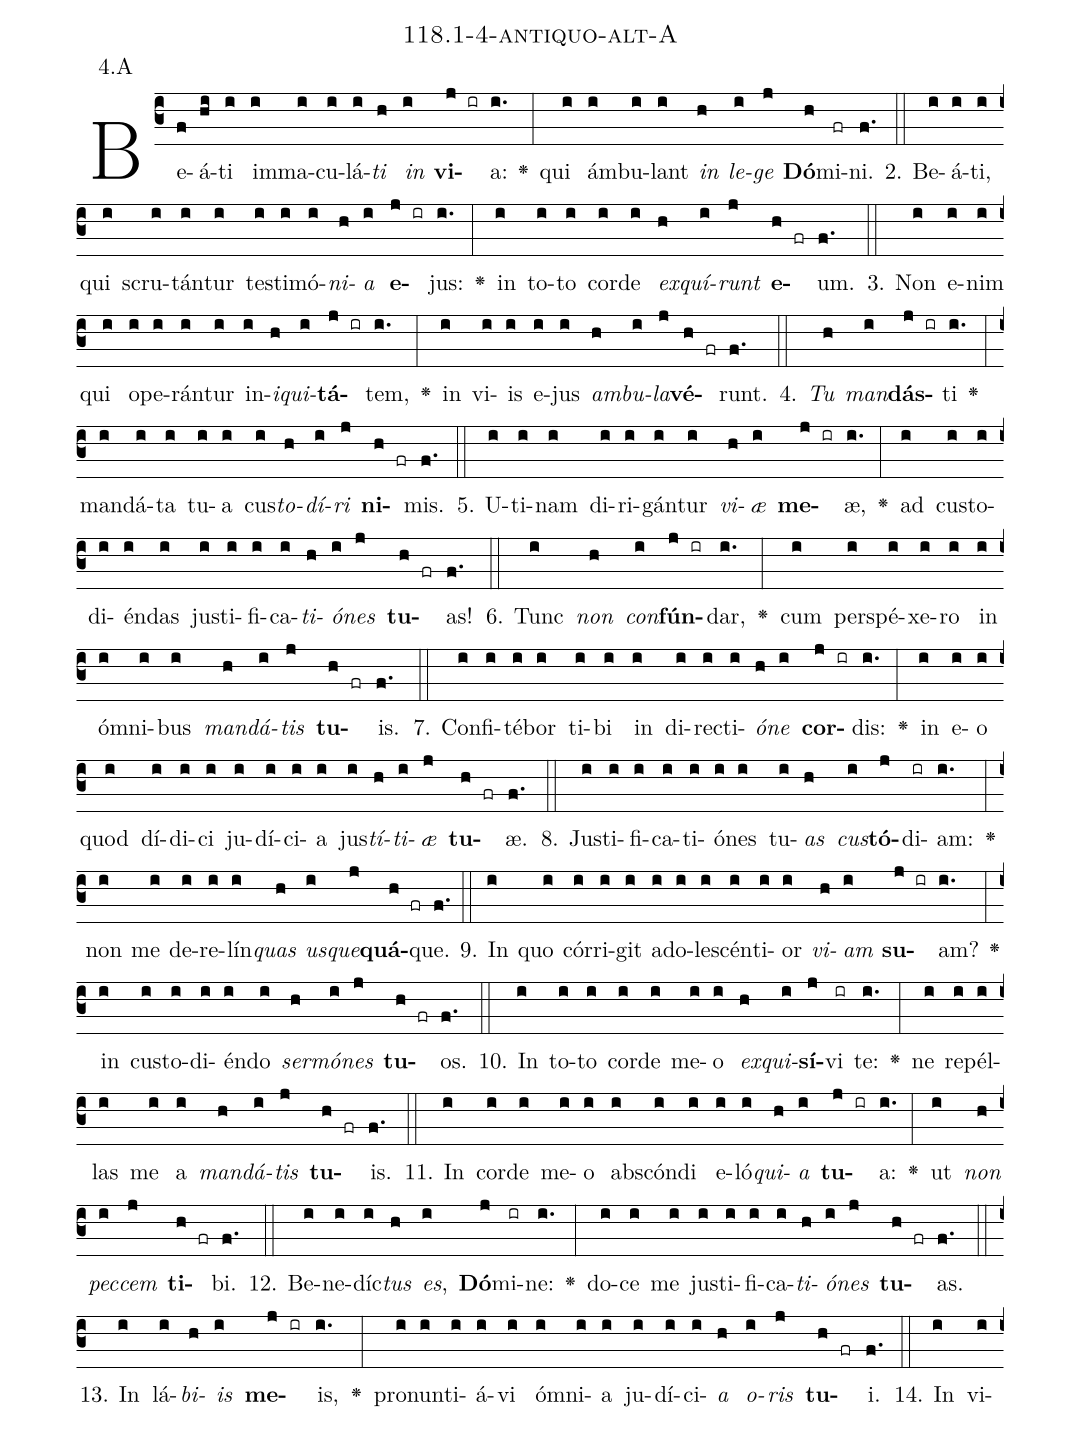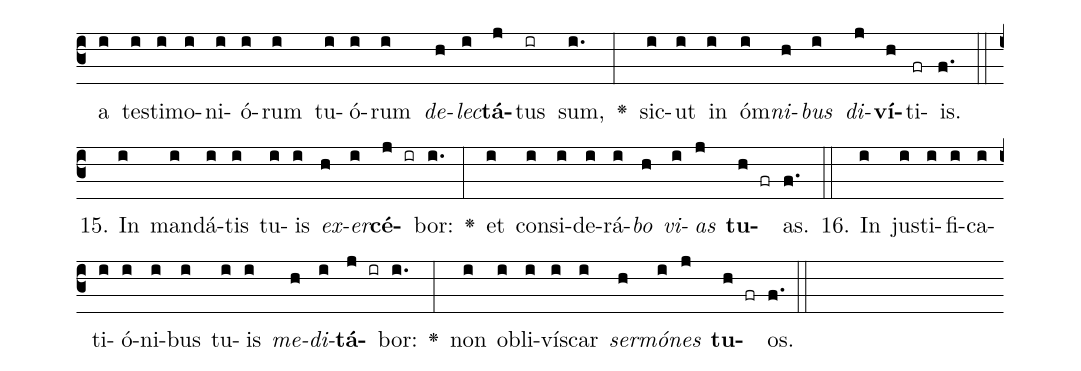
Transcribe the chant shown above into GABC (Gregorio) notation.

name: 118.1-4-antiquo-alt-A;
annotation: 4.A;
%%
(c3)Be(f)á(hi)ti(i) im(i)ma(i)cu(i)lá(i)<i>ti</i>(h) <i>in</i>(i) <b>vi</b>(j ir)a:(i.) <v>\greheightstar</v>(:) qui(i) ám(i)bu(i)lant(i) <i>in</i>(h) <i>le</i>(i)<i>ge</i>(j) <b>Dó</b>(h)mi(fr)ni.(f.) (::)
2. Be(i)á(i)ti,(i) qui(i) scru(i)tán(i)tur(i) tes(i)ti(i)mó(i)<i>ni</i>(h)<i>a</i>(i) <b>e</b>(j ir)jus:(i.) <v>\greheightstar</v>(:) in(i) to(i)to(i) cor(i)de(i) <i>ex</i>(h)<i>quí</i>(i)<i>runt</i>(j) <b>e</b>(h fr)um.(f.) (::)
3. Non(i) e(i)nim(i) qui(i) o(i)pe(i)rán(i)tur(i) in(i)<i>i</i>(h)<i>qui</i>(i)<b>tá</b>(j ir)tem,(i.) <v>\greheightstar</v>(:) in(i) vi(i)is(i) e(i)jus(i) <i>am</i>(h)<i>bu</i>(i)<i>la</i>(j)<b>vé</b>(h fr)runt.(f.) (::)
4. <i>Tu</i>(h) <i>man</i>(i)<b>dás</b>(j ir)ti(i.) <v>\greheightstar</v>(:) man(i)dá(i)ta(i) tu(i)a(i) cus(i)<i>to</i>(h)<i>dí</i>(i)<i>ri</i>(j) <b>ni</b>(h fr)mis.(f.) (::)
5. U(i)ti(i)nam(i) di(i)ri(i)gán(i)tur(i) <i>vi</i>(h)<i>æ</i>(i) <b>me</b>(j ir)æ,(i.) <v>\greheightstar</v>(:) ad(i) cus(i)to(i)di(i)én(i)das(i) jus(i)ti(i)fi(i)ca(i)<i>ti</i>(h)<i>ó</i>(i)<i>nes</i>(j) <b>tu</b>(h fr)as!(f.) (::)
6. Tunc(i) <i>non</i>(h) <i>con</i>(i)<b>fún</b>(j ir)dar,(i.) <v>\greheightstar</v>(:) cum(i) per(i)spé(i)xe(i)ro(i) in(i) óm(i)ni(i)bus(i) <i>man</i>(h)<i>dá</i>(i)<i>tis</i>(j) <b>tu</b>(h fr)is.(f.) (::)
7. Con(i)fi(i)té(i)bor(i) ti(i)bi(i) in(i) di(i)rec(i)ti(i)<i>ó</i>(h)<i>ne</i>(i) <b>cor</b>(j ir)dis:(i.) <v>\greheightstar</v>(:) in(i) e(i)o(i) quod(i) dí(i)di(i)ci(i) ju(i)dí(i)ci(i)a(i) jus(i)<i>tí</i>(h)<i>ti</i>(i)<i>æ</i>(j) <b>tu</b>(h fr)æ.(f.) (::)
8. Jus(i)ti(i)fi(i)ca(i)ti(i)ó(i)nes(i) tu(i)<i>as</i>(h) <i>cus</i>(i)<b>tó</b>(j)di(ir)am:(i.) <v>\greheightstar</v>(:) non(i) me(i) de(i)re(i)lín(i)<i>quas</i>(h) <i>us</i>(i)<i>que</i>(j)<b>quá</b>(h fr)que.(f.) (::)
9. In(i) quo(i) cór(i)ri(i)git(i) ad(i)o(i)le(i)scén(i)ti(i)or(i) <i>vi</i>(h)<i>am</i>(i) <b>su</b>(j ir)am?(i.) <v>\greheightstar</v>(:) in(i) cus(i)to(i)di(i)én(i)do(i) <i>ser</i>(h)<i>mó</i>(i)<i>nes</i>(j) <b>tu</b>(h fr)os.(f.) (::)
10. In(i) to(i)to(i) cor(i)de(i) me(i)o(i) <i>ex</i>(h)<i>qui</i>(i)<b>sí</b>(j)vi(ir) te:(i.) <v>\greheightstar</v>(:) ne(i) re(i)pél(i)las(i) me(i) a(i) <i>man</i>(h)<i>dá</i>(i)<i>tis</i>(j) <b>tu</b>(h fr)is.(f.) (::)
11. In(i) cor(i)de(i) me(i)o(i) abs(i)cón(i)di(i) e(i)ló(i)<i>qui</i>(h)<i>a</i>(i) <b>tu</b>(j ir)a:(i.) <v>\greheightstar</v>(:) ut(i) <i>non</i>(h) <i>pec</i>(i)<i>cem</i>(j) <b>ti</b>(h fr)bi.(f.) (::)
12. Be(i)ne(i)díc(i)<i>tus</i>(h) <i>es</i>,(i) <b>Dó</b>(j)mi(ir)ne:(i.) <v>\greheightstar</v>(:) do(i)ce(i) me(i) jus(i)ti(i)fi(i)ca(i)<i>ti</i>(h)<i>ó</i>(i)<i>nes</i>(j) <b>tu</b>(h fr)as.(f.) (::)
13. In(i) lá(i)<i>bi</i>(h)<i>is</i>(i) <b>me</b>(j ir)is,(i.) <v>\greheightstar</v>(:) pro(i)nun(i)ti(i)á(i)vi(i) óm(i)ni(i)a(i) ju(i)dí(i)ci(i)<i>a</i>(h) <i>o</i>(i)<i>ris</i>(j) <b>tu</b>(h fr)i.(f.) (::)
14. In(i) vi(i)a(i) tes(i)ti(i)mo(i)ni(i)ó(i)rum(i) tu(i)ó(i)rum(i) <i>de</i>(h)<i>lec</i>(i)<b>tá</b>(j)tus(ir) sum,(i.) <v>\greheightstar</v>(:) sic(i)ut(i) in(i) óm(i)<i>ni</i>(h)<i>bus</i>(i) <i>di</i>(j)<b>ví</b>(h)ti(fr)is.(f.) (::)
15. In(i) man(i)dá(i)tis(i) tu(i)is(i) <i>ex</i>(h)<i>er</i>(i)<b>cé</b>(j ir)bor:(i.) <v>\greheightstar</v>(:) et(i) con(i)si(i)de(i)rá(i)<i>bo</i>(h) <i>vi</i>(i)<i>as</i>(j) <b>tu</b>(h fr)as.(f.) (::)
16. In(i) jus(i)ti(i)fi(i)ca(i)ti(i)ó(i)ni(i)bus(i) tu(i)is(i) <i>me</i>(h)<i>di</i>(i)<b>tá</b>(j ir)bor:(i.) <v>\greheightstar</v>(:) non(i) ob(i)li(i)vís(i)car(i) <i>ser</i>(h)<i>mó</i>(i)<i>nes</i>(j) <b>tu</b>(h fr)os.(f.) (::)
